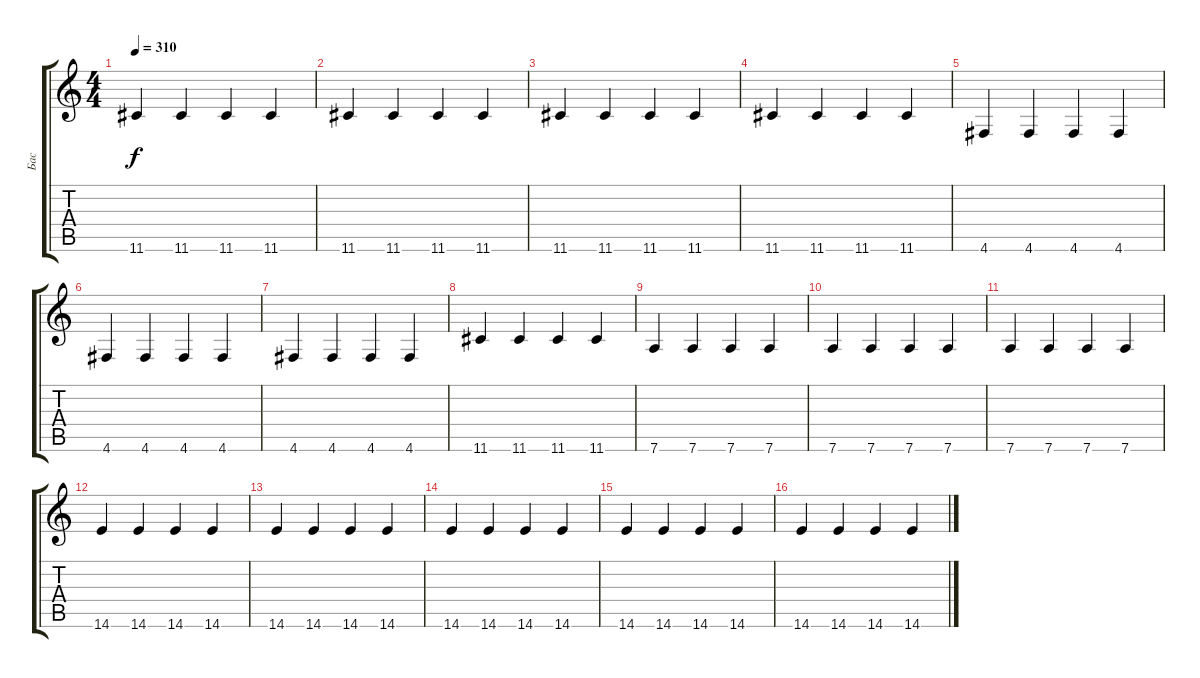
\track ("Бас" "Бас") {instrument electricbasspick}
\staff {score tabs}
\tuning (E4 B3 G3 D3 A2 D2) {hide}
\ts (4 4)
\tempo 310
\clef g2
\ks c
11.6.4{dy f} 11.6.4 11.6.4 11.6.4 |
11.6.4 11.6.4 11.6.4 11.6.4 |
11.6.4 11.6.4 11.6.4 11.6.4 |
11.6.4 11.6.4 11.6.4 11.6.4 |
4.6.4 4.6.4 4.6.4 4.6.4 |
4.6.4 4.6.4 4.6.4 4.6.4 |
4.6.4 4.6.4 4.6.4 4.6.4 |
11.6.4 11.6.4 11.6.4 11.6.4 |
7.6.4 7.6.4 7.6.4 7.6.4 |
7.6.4 7.6.4 7.6.4 7.6.4 |
7.6.4 7.6.4 7.6.4 7.6.4 |
14.6.4 14.6.4 14.6.4 14.6.4 |
14.6.4 14.6.4 14.6.4 14.6.4 |
14.6.4 14.6.4 14.6.4 14.6.4 |
14.6.4 14.6.4 14.6.4 14.6.4 |
14.6.4 14.6.4 14.6.4 14.6.4
